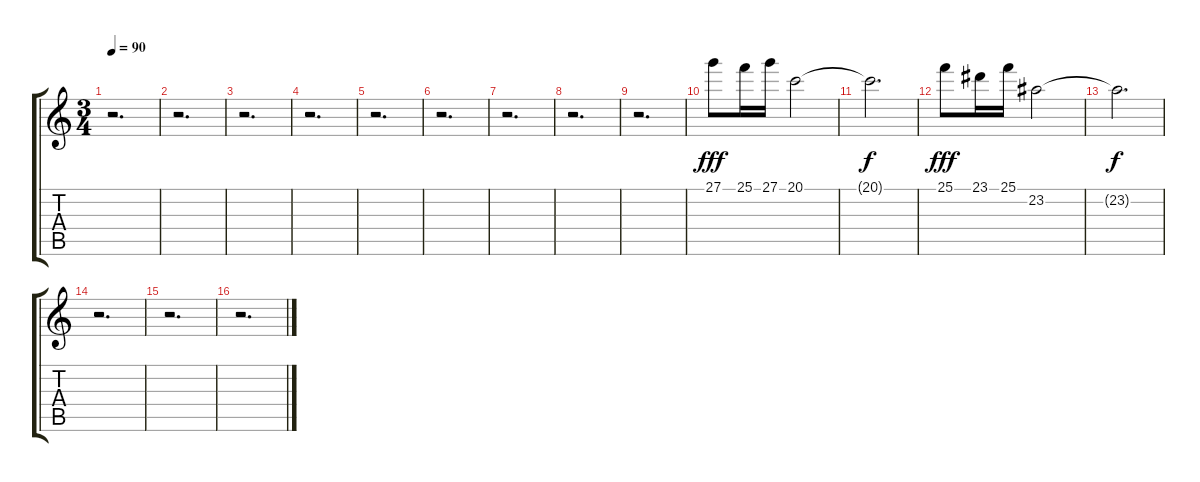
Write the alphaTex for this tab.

\track "" {instrument celesta}
\staff {score tabs}
\tuning (E4 B3 G3 D3 A2 E2) {hide}
\ts (3 4)
\tempo 90
\clef g2
\ks c
r.2{d dy fff} |
r.2{d} |
r.2{d} |
r.2{d} |
r.2{d} |
r.2{d} |
r.2{d} |
r.2{d} |
r.2{d} |
27.1.8{volume 12 balance 8 instrument celesta} 25.1.16 27.1.16 20.1.2 |
20.1{t}.2{d dy f} |
25.1.8{dy fff} 23.1.16 25.1.16 23.2.2 |
23.2{t}.2{d dy f} |
r.2{d} |
r.2{d} |
r.2{d}
